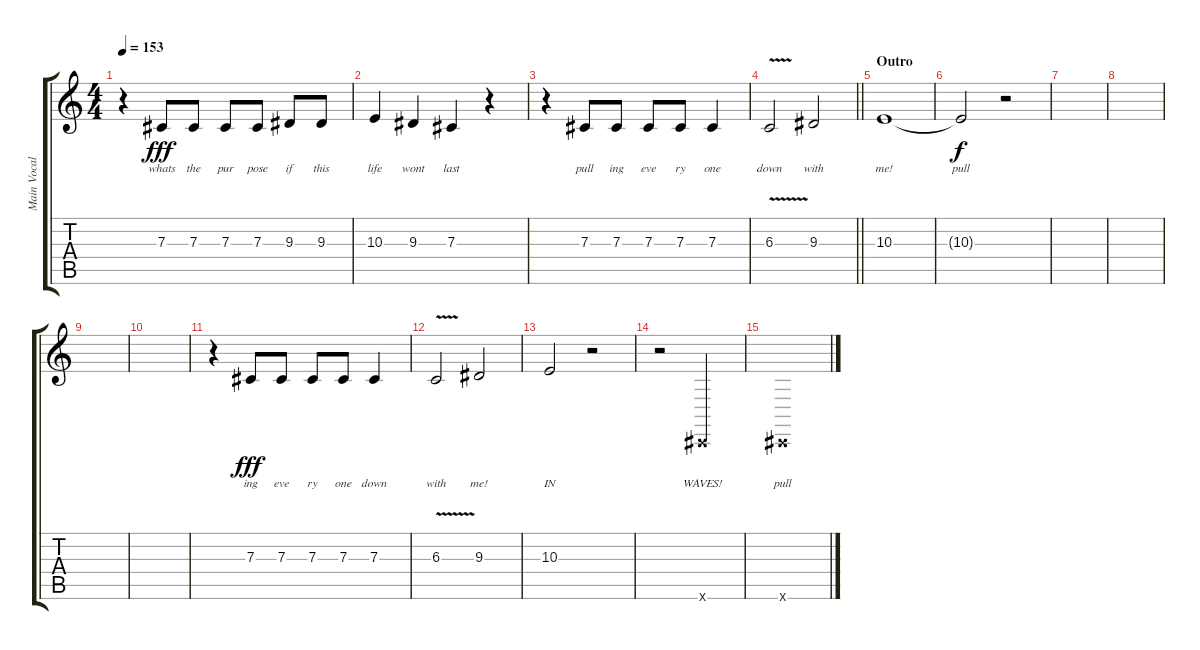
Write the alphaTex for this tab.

\track ("Main Vocals" "Main Vocal") {instrument oboe}
\staff {score tabs}
\tuning (Eb4 Bb3 Gb3 Db3 Ab2 Db2) {hide}
\ts (4 4)
\tempo 153
\clef g2
\ks c
r.4{dy fff} 7.3.8{lyrics (0 "whats") lyrics (1 "") lyrics (2 "") lyrics (3 "") lyrics (4 "")} 7.3.8{lyrics (0 "the") lyrics (1 "") lyrics (2 "") lyrics (3 "") lyrics (4 "")} 7.3.8{lyrics (0 "pur") lyrics (1 "") lyrics (2 "") lyrics (3 "") lyrics (4 "")} 7.3.8{lyrics (0 "pose") lyrics (1 "") lyrics (2 "") lyrics (3 "") lyrics (4 "")} 9.3.8{lyrics (0 "if") lyrics (1 "") lyrics (2 "") lyrics (3 "") lyrics (4 "")} 9.3.8{lyrics (0 "this") lyrics (1 "") lyrics (2 "") lyrics (3 "") lyrics (4 "")} |
10.3.4{lyrics (0 "life") lyrics (1 "") lyrics (2 "") lyrics (3 "") lyrics (4 "")} 9.3.4{lyrics (0 "wont") lyrics (1 "") lyrics (2 "") lyrics (3 "") lyrics (4 "")} 7.3.4{lyrics (0 "last") lyrics (1 "") lyrics (2 "") lyrics (3 "") lyrics (4 "")} r.4 |
r.4 7.3.8{lyrics (0 "pull") lyrics (1 "") lyrics (2 "") lyrics (3 "") lyrics (4 "")} 7.3.8{lyrics (0 "ing") lyrics (1 "") lyrics (2 "") lyrics (3 "") lyrics (4 "")} 7.3.8{lyrics (0 "eve") lyrics (1 "") lyrics (2 "") lyrics (3 "") lyrics (4 "")} 7.3.8{lyrics (0 "ry") lyrics (1 "") lyrics (2 "") lyrics (3 "") lyrics (4 "")} 7.3.4{lyrics (0 "one") lyrics (1 "") lyrics (2 "") lyrics (3 "") lyrics (4 "")} |
\barLineRight lightlight
6.3{v}.2{lyrics (0 "down") lyrics (1 "") lyrics (2 "") lyrics (3 "") lyrics (4 "")} 9.3.2{lyrics (0 "with") lyrics (1 "") lyrics (2 "") lyrics (3 "") lyrics (4 "")} |
\section ("" "Outro")
10.3.1{lyrics (0 "me!") lyrics (1 "") lyrics (2 "") lyrics (3 "") lyrics (4 "")} |
10.3{t}.2{lyrics (0 "pull") lyrics (1 "") lyrics (2 "") lyrics (3 "") lyrics (4 "") dy f} r.2 |
|
|
|
|
r.4 7.3.8{lyrics (0 "ing") lyrics (1 "") lyrics (2 "") lyrics (3 "") lyrics (4 "") dy fff} 7.3.8{lyrics (0 "eve") lyrics (1 "") lyrics (2 "") lyrics (3 "") lyrics (4 "")} 7.3.8{lyrics (0 "ry") lyrics (1 "") lyrics (2 "") lyrics (3 "") lyrics (4 "")} 7.3.8{lyrics (0 "one") lyrics (1 "") lyrics (2 "") lyrics (3 "") lyrics (4 "")} 7.3.4{lyrics (0 "down") lyrics (1 "") lyrics (2 "") lyrics (3 "") lyrics (4 "")} |
6.3{v}.2{lyrics (0 "with") lyrics (1 "") lyrics (2 "") lyrics (3 "") lyrics (4 "")} 9.3.2{lyrics (0 "me!") lyrics (1 "") lyrics (2 "") lyrics (3 "") lyrics (4 "")} |
10.3.2{lyrics (0 "IN") lyrics (1 "") lyrics (2 "") lyrics (3 "") lyrics (4 "")} r.2 |
r.2 0.6{x}.2{lyrics (0 "WAVES!") lyrics (1 "") lyrics (2 "") lyrics (3 "") lyrics (4 "")} |
0.6{x}.1{lyrics (0 "pull") lyrics (1 "") lyrics (2 "") lyrics (3 "") lyrics (4 "")}
